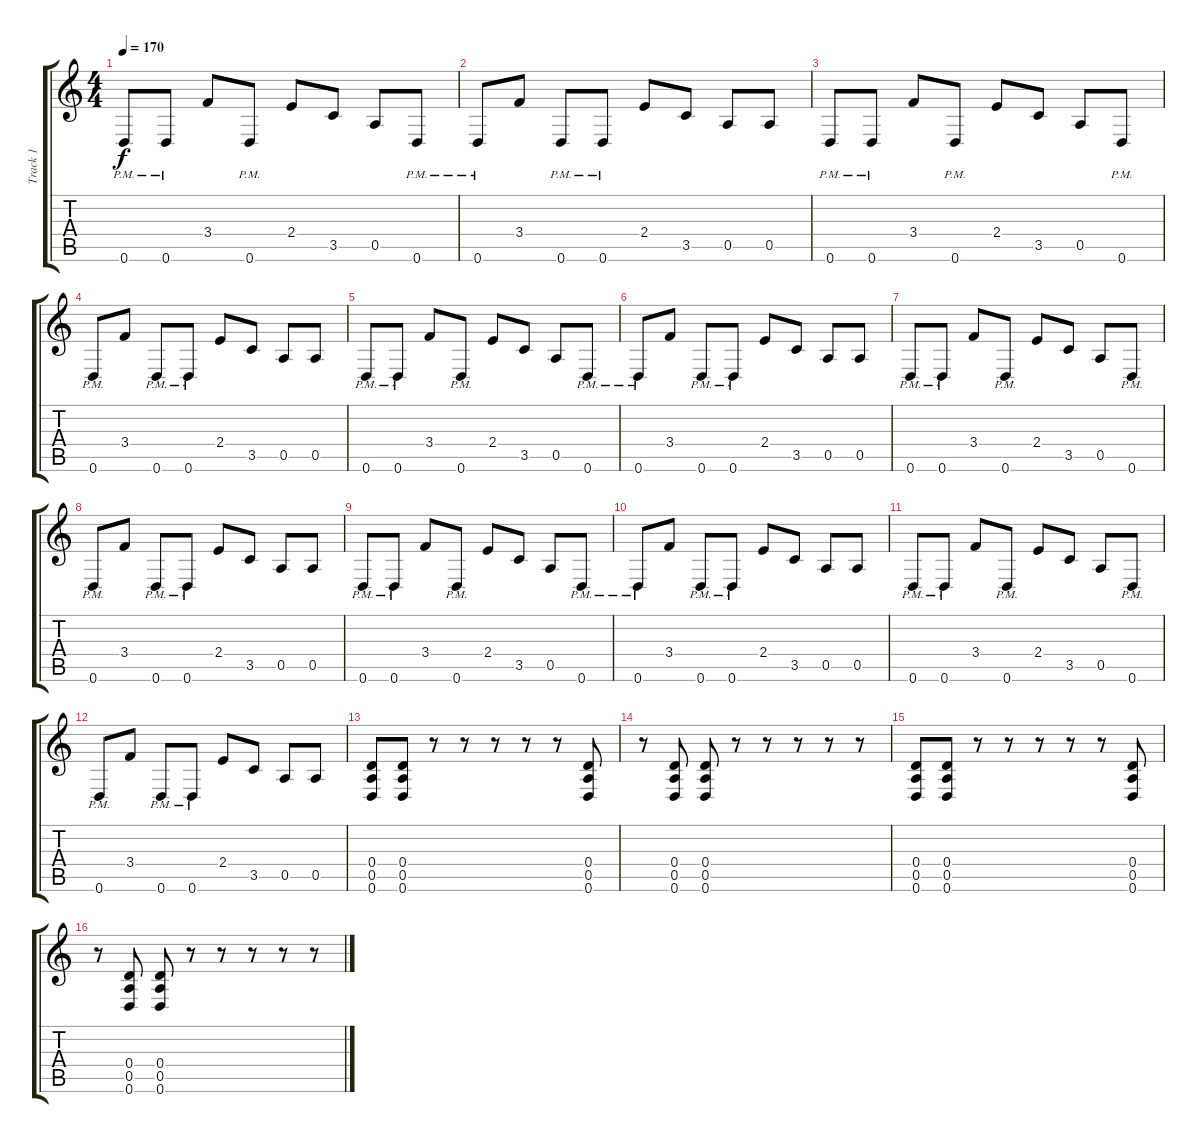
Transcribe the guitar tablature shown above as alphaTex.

\track ("Track 1" "Track 1") {instrument overdrivenguitar}
\staff {score tabs}
\tuning (E4 B3 G3 D3 A2 D2) {hide}
\ts (4 4)
\tempo 170
\clef g2
\ks c
0.6{pm}.8{dy f} 0.6{pm}.8 3.4.8 0.6{pm}.8 2.4.8 3.5.8 0.5.8 0.6{pm}.8 |
0.6{pm}.8 3.4.8 0.6{pm}.8 0.6{pm}.8 2.4.8 3.5.8 0.5.8 0.5.8 |
0.6{pm}.8 0.6{pm}.8 3.4.8 0.6{pm}.8 2.4.8 3.5.8 0.5.8 0.6{pm}.8 |
0.6{pm}.8 3.4.8 0.6{pm}.8 0.6{pm}.8 2.4.8 3.5.8 0.5.8 0.5.8 |
0.6{pm}.8 0.6{pm}.8 3.4.8 0.6{pm}.8 2.4.8 3.5.8 0.5.8 0.6{pm}.8 |
0.6{pm}.8 3.4.8 0.6{pm}.8 0.6{pm}.8 2.4.8 3.5.8 0.5.8 0.5.8 |
0.6{pm}.8 0.6{pm}.8 3.4.8 0.6{pm}.8 2.4.8 3.5.8 0.5.8 0.6{pm}.8 |
0.6{pm}.8 3.4.8 0.6{pm}.8 0.6{pm}.8 2.4.8 3.5.8 0.5.8 0.5.8 |
0.6{pm}.8 0.6{pm}.8 3.4.8 0.6{pm}.8 2.4.8 3.5.8 0.5.8 0.6{pm}.8 |
0.6{pm}.8 3.4.8 0.6{pm}.8 0.6{pm}.8 2.4.8 3.5.8 0.5.8 0.5.8 |
0.6{pm}.8 0.6{pm}.8 3.4.8 0.6{pm}.8 2.4.8 3.5.8 0.5.8 0.6{pm}.8 |
0.6{pm}.8 3.4.8 0.6{pm}.8 0.6{pm}.8 2.4.8 3.5.8 0.5.8 0.5.8 |
(0.4 0.5 0.6).8 (0.4 0.5 0.6).8 r.8 r.8 r.8 r.8 r.8 (0.4 0.5 0.6).8 |
r.8 (0.4 0.5 0.6).8 (0.4 0.5 0.6).8 r.8 r.8 r.8 r.8 r.8 |
(0.4 0.5 0.6).8 (0.4 0.5 0.6).8 r.8 r.8 r.8 r.8 r.8 (0.4 0.5 0.6).8 |
r.8 (0.4 0.5 0.6).8 (0.4 0.5 0.6).8 r.8 r.8 r.8 r.8 r.8
